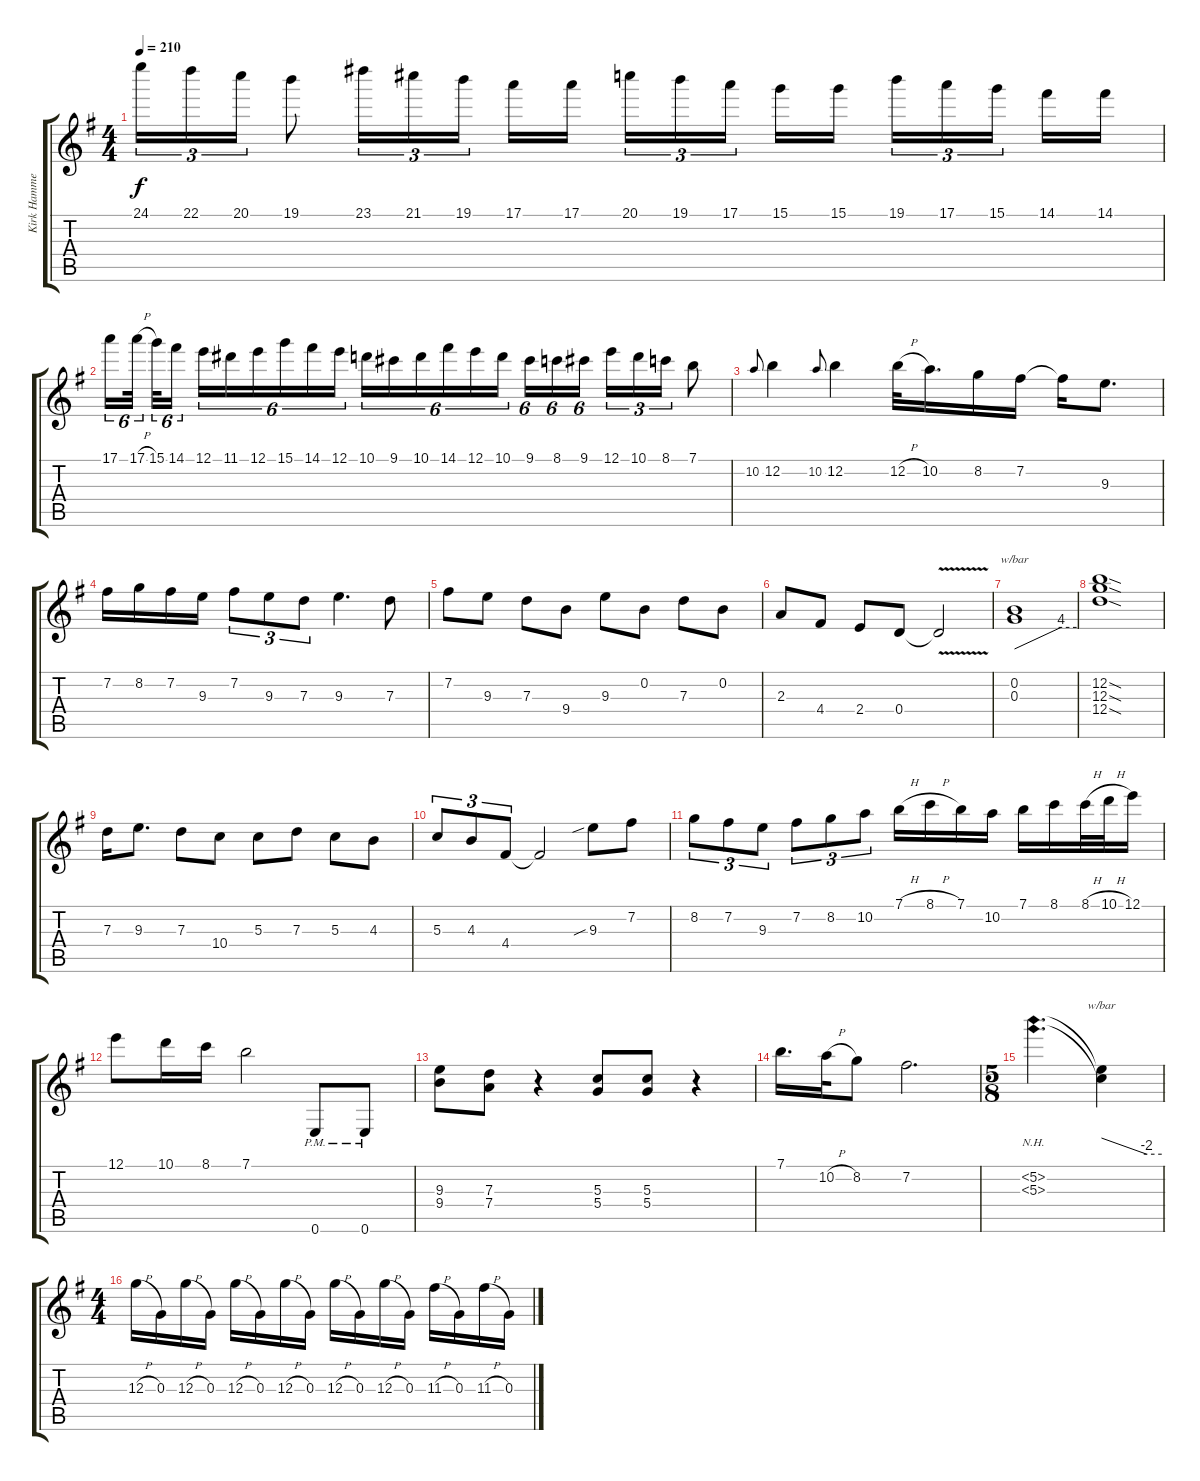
\track ("Kirk Hammet" "Kirk Hamme") {instrument distortionguitar}
\staff {score tabs}
\tuning (E4 B3 G3 D3 A2 E2) {hide}
\ts (4 4)
\tempo 210
\clef g2
\ks g
24.1.16{tu (3 2) dy f} 22.1.16{tu (3 2)} 20.1.16{tu (3 2)} 19.1.8 23.1.16{tu (3 2)} 21.1.16{tu (3 2)} 19.1.16{tu (3 2) beam splitsecondary} 17.1.16 17.1.16 20.1.16{tu (3 2)} 19.1.16{tu (3 2)} 17.1.16{tu (3 2) beam splitsecondary} 15.1.16 15.1.16 19.1.16{tu (3 2)} 17.1.16{tu (3 2)} 15.1.16{tu (3 2) beam splitsecondary} 14.1.16 14.1.16 |
17.1.16{tu (6 4)} 17.1{h}.32{tu (6 4) beam splitsecondary} 15.1.32{tu (6 4)} 14.1.16{tu (6 4) beam splitsecondary} 12.1.16{tu (6 4)} 11.1.16{tu (6 4)} 12.1.16{tu (6 4)} 15.1.16{tu (6 4)} 14.1.16{tu (6 4)} 12.1.16{tu (6 4) beam splitsecondary} 10.1.16{tu (6 4)} 9.1.16{tu (6 4)} 10.1.16{tu (6 4)} 14.1.16{tu (6 4)} 12.1.16{tu (6 4)} 10.1.16{tu (6 4) beam splitsecondary} 9.1.16{tu (6 4)} 8.1.16{tu (6 4)} 9.1.16{tu (6 4)} 12.1.16{tu (3 2)} 10.1.16{tu (3 2)} 8.1.16{tu (3 2)} 7.1.8 |
10.2.8{gr onbeat} 12.2.4 10.2.8{gr onbeat} 12.2.4 12.2{h}.32 10.2.16{d} 8.2.16 7.2.16 7.2{t}.16 9.3.8{d} |
7.2.16 8.2.16 7.2.16 9.3.16 7.2.8{tu (3 2)} 9.3.8{tu (3 2)} 7.3.8{tu (3 2)} 9.3.4{d} 7.3.8 |
7.2.8 9.3.8 7.3.8 9.4.8 9.3.8 0.2.8 7.3.8 0.2.8 |
2.3.8 4.4.8 2.4.8 0.4.8 0.4{v t}.2 |
(0.2 0.3).1{tbe (custom default 0 0 45 16 60 16)} |
(12.2{sod} 12.3{sod} 12.4{sod}).1 |
7.3.16 9.3.8{d} 7.3.8 10.4.8 5.3.8 7.3.8 5.3.8 4.3.8 |
5.3.8{tu (3 2)} 4.3.8{tu (3 2)} 4.4.8{tu (3 2)} 4.4{t}.2 9.3{sib}.8 7.2.8 |
8.2.8{tu (3 2)} 7.2.8{tu (3 2)} 9.3.8{tu (3 2)} 7.2.8{tu (3 2)} 8.2.8{tu (3 2)} 10.2.8{tu (3 2)} 7.1{h}.16 8.1{h}.16 7.1.16 10.2.16 7.1.16 8.1.16 8.1{h}.32 10.1{h}.32 12.1.16 |
12.1.8 10.1.16 8.1.16 7.1.2 0.6{pm}.8 0.6{pm}.8 |
(9.3 9.4).8 (7.3 7.4).8 r.4 (5.3 5.4).8 (5.3 5.4).8 r.4 |
7.1.16{d} 10.2{h}.32 8.2.8 7.2.2{d} |
\ts (5 8)
(5.2{nh} 5.3{nh}).4{d} (5.2{t} 5.3{t}).4{tbe (custom default 0 0 45 -8 60 -8)} |
\ts (4 4)
12.3{h}.16 0.3.16 12.3{h}.16 0.3.16 12.3{h}.16 0.3.16 12.3{h}.16 0.3.16 12.3{h}.16 0.3.16 12.3{h}.16 0.3.16 11.3{h}.16 0.3.16 11.3{h}.16 0.3.16
